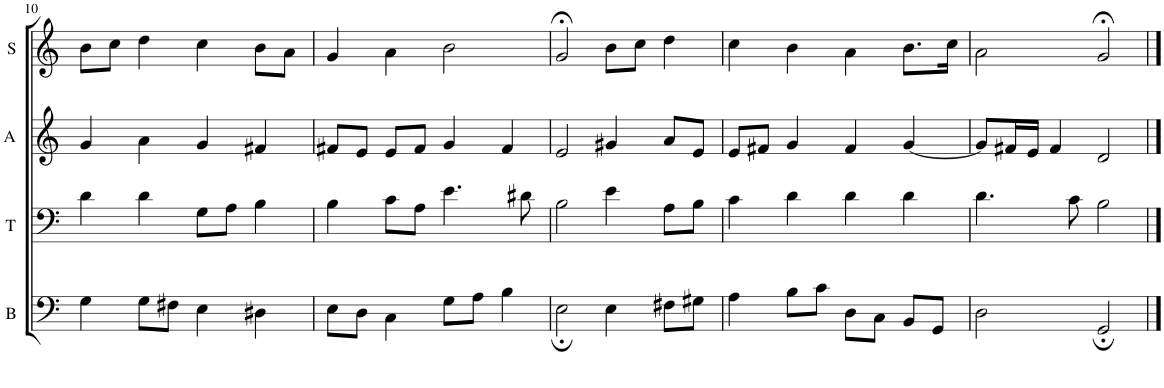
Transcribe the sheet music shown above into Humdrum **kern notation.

**kern	**kern	**kern	**kern
*part4	*part3	*part2	*part1
*staff4	*staff3	*staff2	*staff1
*I"B	*I"T	*I"A	*I"S
*I'B	*I'T	*I'A	*I'S
!!LO:PB:g=z
*clefF4	*clefF4	*clefG2	*clefG2
*k[]	*k[]	*k[]	*k[]
*M4/4	*M4/4	*M4/4	*M4/4
=10	=10	=10	=10
4G\	4d\	4g/	8b\L
.	.	.	8cc\J
8G\L	4d\	4a\	4dd\
8F#X\J	.	.	.
4E\	8G\L	4g/	4cc\
.	8A\J	.	.
4D#X\	4B\	4f#X/	8b\L
.	.	.	8a\J
=11	=11	=11	=11
8E\L	4B\	8f#X/L	4g/
8D\J	.	8e/J	.
4C\	8c\L	8e/L	4a\
.	8A\J	8f#/J	.
8G\L	4.e\	4g/	2b\
8A\J	.	.	.
4B\	.	4f#/	.
.	8d#X\	.	.
=12	=12	=12	=12
2E;\	2B\	2e/	2g;</
4E\	4e\	4g#X/	8b\L
.	.	.	8cc\J
8F#X\L	8A\L	8a/L	4dd\
8G#X\J	8B\J	8e/J	.
=13	=13	=13	=13
4A\	4c\	8e/L	4cc\
.	.	8f#X/J	.
8B\L	4d\	4g/	4b\
8c\J	.	.	.
8D\L	4d\	4f#/	4a\
8C\J	.	.	.
8BB/L	4d\	[4g/	8.b\L
8GG/J	.	.	.
.	.	.	16cc\Jk
=14	=14	=14	=14
2D\	4.d\	8g/L]	2a\
.	.	16f#X/L	.
.	.	16e/JJ	.
.	.	4f#/	.
.	8c\	.	.
2GG;/	2B\	2d/	2g;</
==	==	==	==
*-	*-	*-	*-
